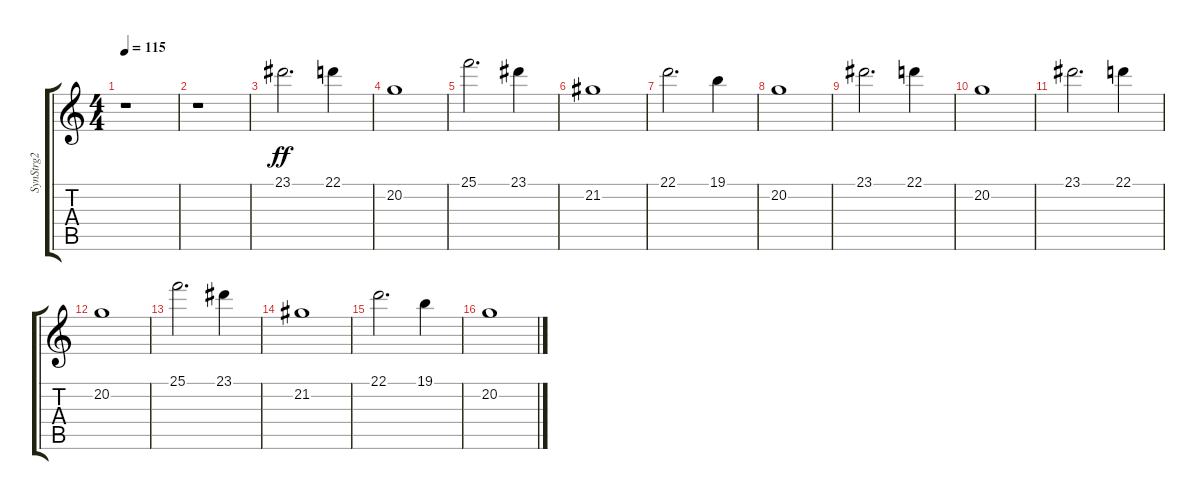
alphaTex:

\track ("SynStrg2" "SynStrg2") {instrument synthstrings2}
\staff {score tabs}
\tuning (E4 B3 G3 D3 A2 E2) {hide}
\ts (4 4)
\tempo 115
\clef g2
\ks c
r.1{dy ff} |
r.1 |
23.1.2{d} 22.1.4 |
20.2.1 |
25.1.2{d} 23.1.4 |
21.2.1 |
22.1.2{d} 19.1.4 |
20.2.1 |
23.1.2{d} 22.1.4 |
20.2.1 |
23.1.2{d} 22.1.4 |
20.2.1 |
25.1.2{d} 23.1.4 |
21.2.1 |
22.1.2{d} 19.1.4 |
20.2.1
